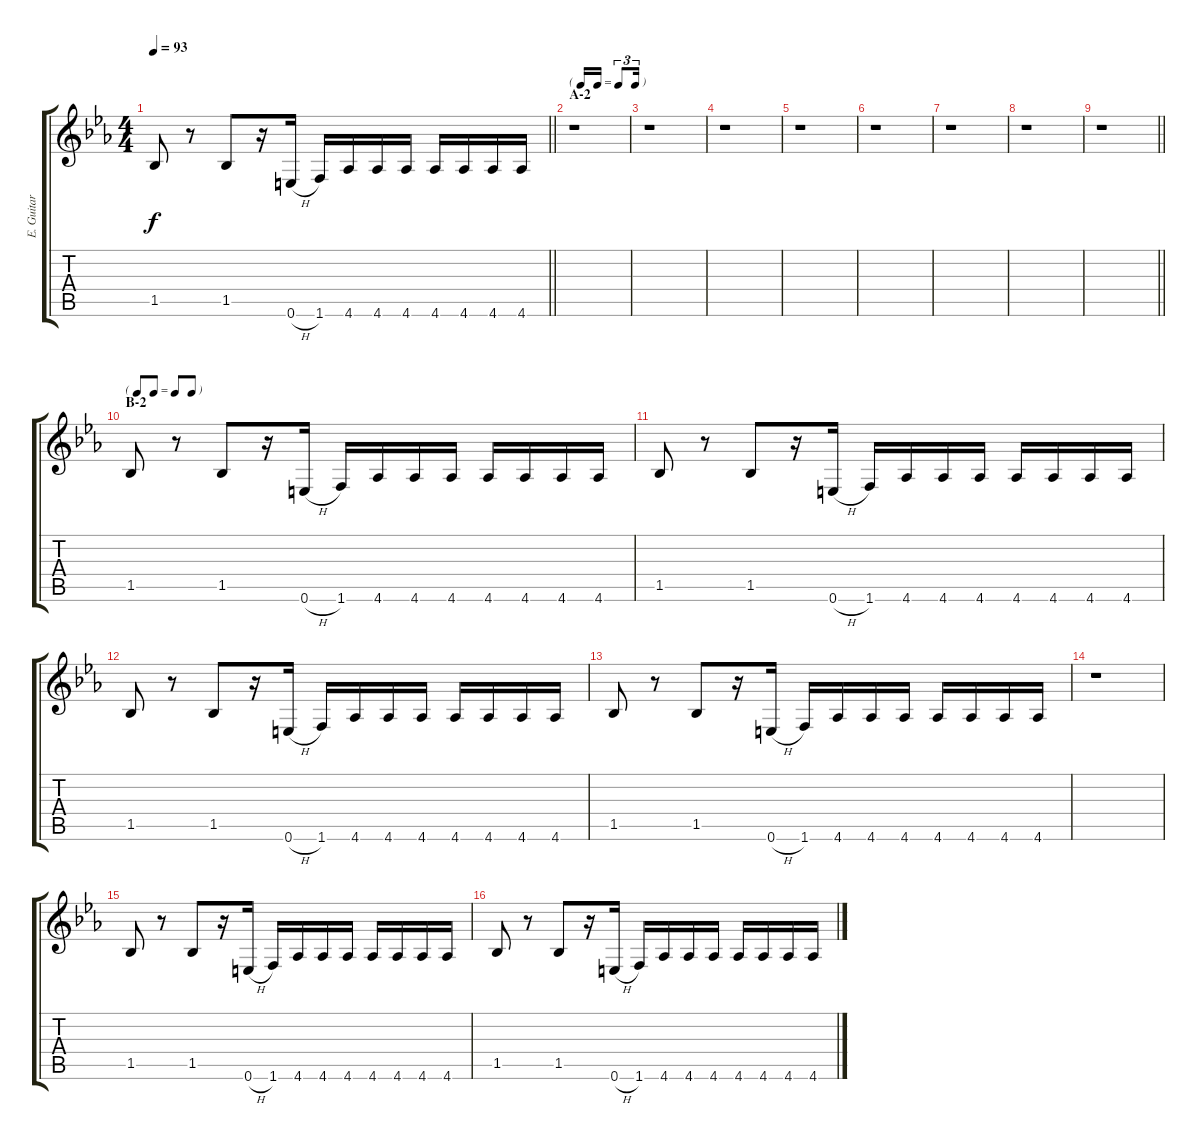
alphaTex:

\track ("E. Guitar II" "E. Guitar ") {instrument overdrivenguitar}
\staff {score tabs}
\tuning (E4 B3 G3 D3 A2 E2) {hide}
\ts (4 4)
\tempo 93
\clef g2
\barLineRight lightlight
\ks eb
1.5.8{dy f} r.8 1.5.8 r.16 0.6{h}.16 1.6.16 4.6.16 4.6.16 4.6.16 4.6.16 4.6.16 4.6.16 4.6.16 |
\tf triplet16th
\section ("" "A-2")
r.1 |
r.1 |
r.1 |
r.1 |
r.1 |
r.1 |
r.1 |
\barLineRight lightlight
r.1 |
\tf none
\section ("" "B-2")
1.5.8 r.8 1.5.8 r.16 0.6{h}.16 1.6.16 4.6.16 4.6.16 4.6.16 4.6.16 4.6.16 4.6.16 4.6.16 |
1.5.8 r.8 1.5.8 r.16 0.6{h}.16 1.6.16 4.6.16 4.6.16 4.6.16 4.6.16 4.6.16 4.6.16 4.6.16 |
1.5.8 r.8 1.5.8 r.16 0.6{h}.16 1.6.16 4.6.16 4.6.16 4.6.16 4.6.16 4.6.16 4.6.16 4.6.16 |
1.5.8 r.8 1.5.8 r.16 0.6{h}.16 1.6.16 4.6.16 4.6.16 4.6.16 4.6.16 4.6.16 4.6.16 4.6.16 |
r.1 |
1.5.8 r.8 1.5.8 r.16 0.6{h}.16 1.6.16 4.6.16 4.6.16 4.6.16 4.6.16 4.6.16 4.6.16 4.6.16 |
1.5.8 r.8 1.5.8 r.16 0.6{h}.16 1.6.16 4.6.16 4.6.16 4.6.16 4.6.16 4.6.16 4.6.16 4.6.16
